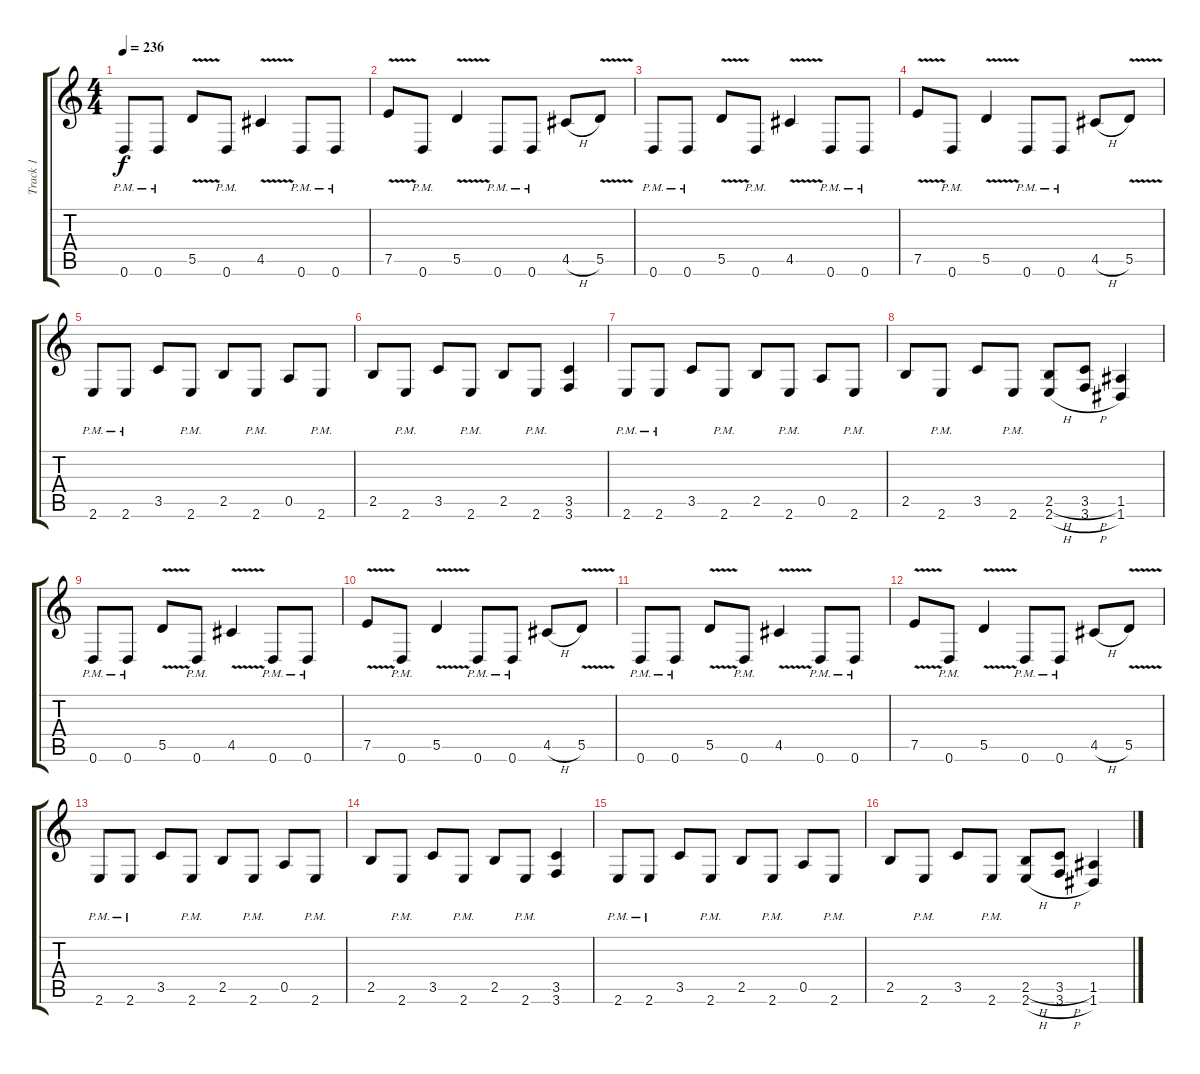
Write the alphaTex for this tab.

\track ("Track 1" "Track 1") {instrument distortionguitar}
\staff {score tabs}
\tuning (E4 B3 G3 D3 A2 D2) {hide}
\ts (4 4)
\tempo 236
\clef g2
\ks c
0.6{pm}.8{dy f instrument distortionguitar} 0.6{pm}.8 5.5{v}.8 0.6{pm}.8 4.5{v}.4 0.6{pm}.8 0.6{pm}.8 |
7.5{v}.8 0.6{pm}.8 5.5{v}.4 0.6{pm}.8 0.6{pm}.8 4.5{h}.8 5.5{v}.8 |
0.6{pm}.8 0.6{pm}.8 5.5{v}.8 0.6{pm}.8 4.5{v}.4 0.6{pm}.8 0.6{pm}.8 |
7.5{v}.8 0.6{pm}.8 5.5{v}.4 0.6{pm}.8 0.6{pm}.8 4.5{h}.8 5.5{v}.8 |
2.6{pm}.8 2.6{pm}.8 3.5.8 2.6{pm}.8 2.5.8 2.6{pm}.8 0.5.8 2.6{pm}.8 |
2.5.8 2.6{pm}.8 3.5.8 2.6{pm}.8 2.5.8 2.6{pm}.8 (3.5 3.6).4 |
2.6{pm}.8 2.6{pm}.8 3.5.8 2.6{pm}.8 2.5.8 2.6{pm}.8 0.5.8 2.6{pm}.8 |
2.5.8 2.6{pm}.8 3.5.8 2.6{pm}.8 (2.5{h} 2.6{h}).8 (3.5{h} 3.6{h}).8 (1.5 1.6).4 |
0.6{pm}.8 0.6{pm}.8 5.5{v}.8 0.6{pm}.8 4.5{v}.4 0.6{pm}.8 0.6{pm}.8 |
7.5{v}.8 0.6{pm}.8 5.5{v}.4 0.6{pm}.8 0.6{pm}.8 4.5{h}.8 5.5{v}.8 |
0.6{pm}.8 0.6{pm}.8 5.5{v}.8 0.6{pm}.8 4.5{v}.4 0.6{pm}.8 0.6{pm}.8 |
7.5{v}.8 0.6{pm}.8 5.5{v}.4 0.6{pm}.8 0.6{pm}.8 4.5{h}.8 5.5{v}.8 |
2.6{pm}.8 2.6{pm}.8 3.5.8 2.6{pm}.8 2.5.8 2.6{pm}.8 0.5.8 2.6{pm}.8 |
2.5.8 2.6{pm}.8 3.5.8 2.6{pm}.8 2.5.8 2.6{pm}.8 (3.5 3.6).4 |
2.6{pm}.8 2.6{pm}.8 3.5.8 2.6{pm}.8 2.5.8 2.6{pm}.8 0.5.8 2.6{pm}.8 |
2.5.8 2.6{pm}.8 3.5.8 2.6{pm}.8 (2.5{h} 2.6{h}).8 (3.5{h} 3.6{h}).8 (1.5 1.6).4
